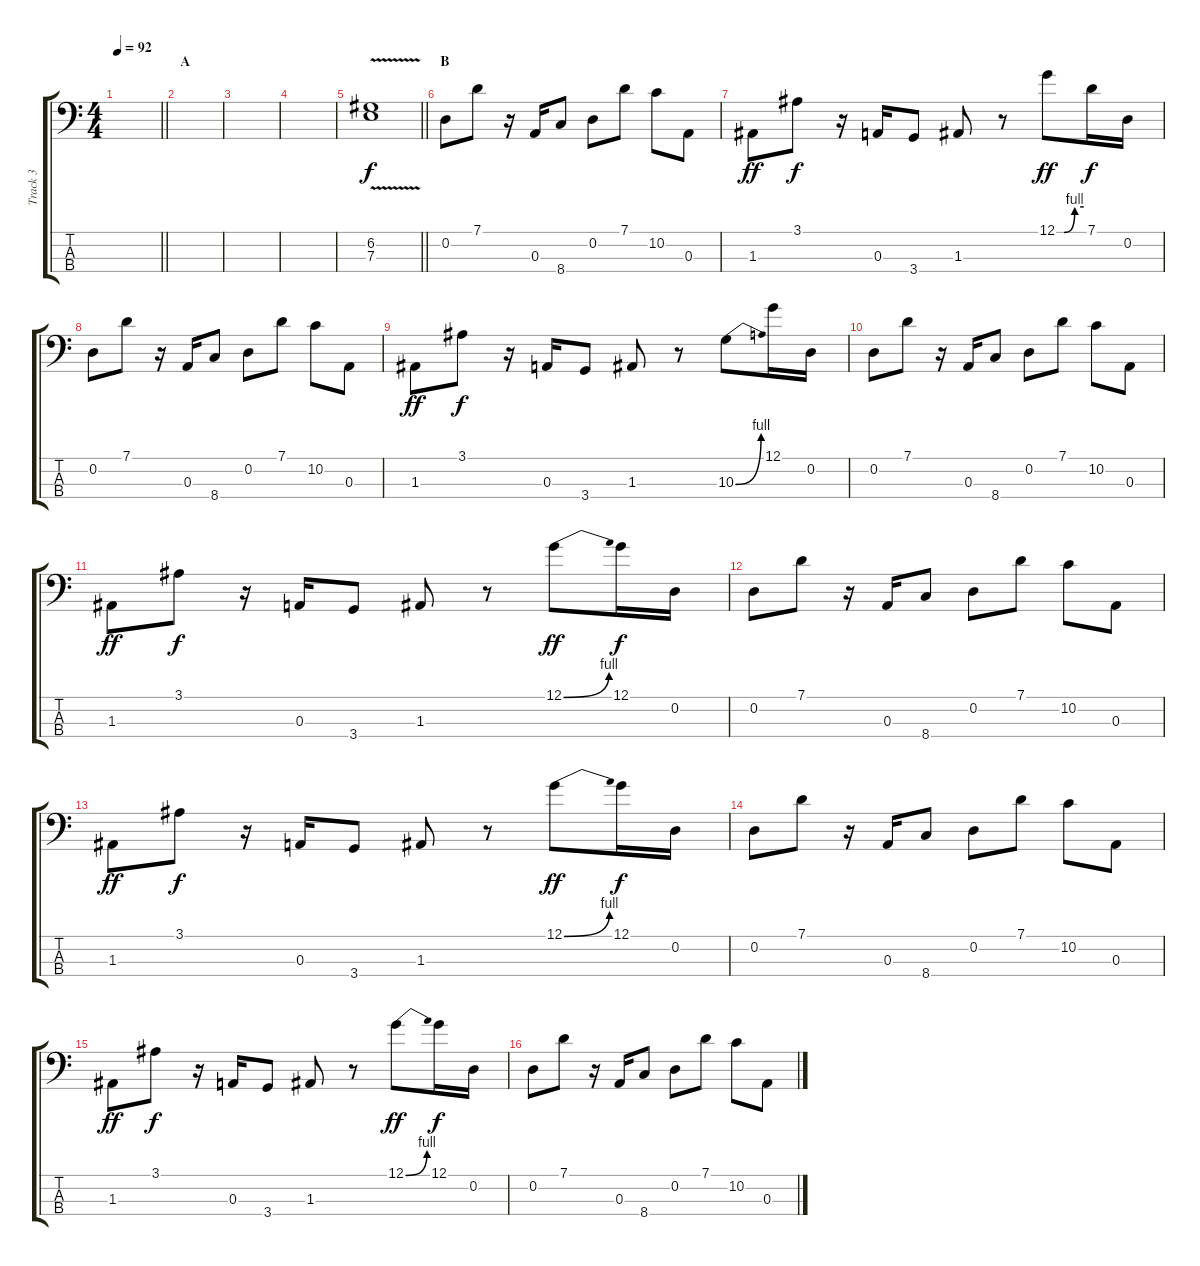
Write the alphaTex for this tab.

\track ("Track 3" "Track 3") {instrument electricbassfinger}
\staff {score tabs}
\tuning (G2 D2 A1 E1) {hide}
\ts (4 4)
\tempo 92
\clef f4
\barLineRight lightlight
\ks c
|
\section ("" "A")
|
|
|
\barLineRight lightlight
(6.2{v} 7.3{v}).1 |
\section ("" "B")
0.2.8 7.1.8 r.16 0.3.16 8.4.8 0.2.8 7.1.8 10.2.8 0.3.8 |
1.3.8{dy ff} 3.1.8{dy f} r.16 0.3.16 3.4.8 1.3.8 r.8 12.1{be (custom 0 0 16 0 40 4 60 4)}.8{dy ff} 7.1.16{dy f} 0.2.16 |
0.2.8 7.1.8 r.16 0.3.16 8.4.8 0.2.8 7.1.8 10.2.8 0.3.8 |
1.3.8{dy ff} 3.1.8{dy f} r.16 0.3.16 3.4.8 1.3.8 r.8 10.3{be (bend 0 0 60 4)}.8 12.1.16 0.2.16 |
0.2.8 7.1.8 r.16 0.3.16 8.4.8 0.2.8 7.1.8 10.2.8 0.3.8 |
1.3.8{dy ff} 3.1.8{dy f} r.16 0.3.16 3.4.8 1.3.8 r.8 12.1{be (bend 0 0 60 4)}.8{dy ff} 12.1.16{dy f} 0.2.16 |
0.2.8 7.1.8 r.16 0.3.16 8.4.8 0.2.8 7.1.8 10.2.8 0.3.8 |
1.3.8{dy ff} 3.1.8{dy f} r.16 0.3.16 3.4.8 1.3.8 r.8 12.1{be (bend 0 0 60 4)}.8{dy ff} 12.1.16{dy f} 0.2.16 |
0.2.8 7.1.8 r.16 0.3.16 8.4.8 0.2.8 7.1.8 10.2.8 0.3.8 |
1.3.8{dy ff} 3.1.8{dy f} r.16 0.3.16 3.4.8 1.3.8 r.8 12.1{be (bend 0 0 60 4)}.8{dy ff} 12.1.16{dy f} 0.2.16 |
0.2.8 7.1.8 r.16 0.3.16 8.4.8 0.2.8 7.1.8 10.2.8 0.3.8
